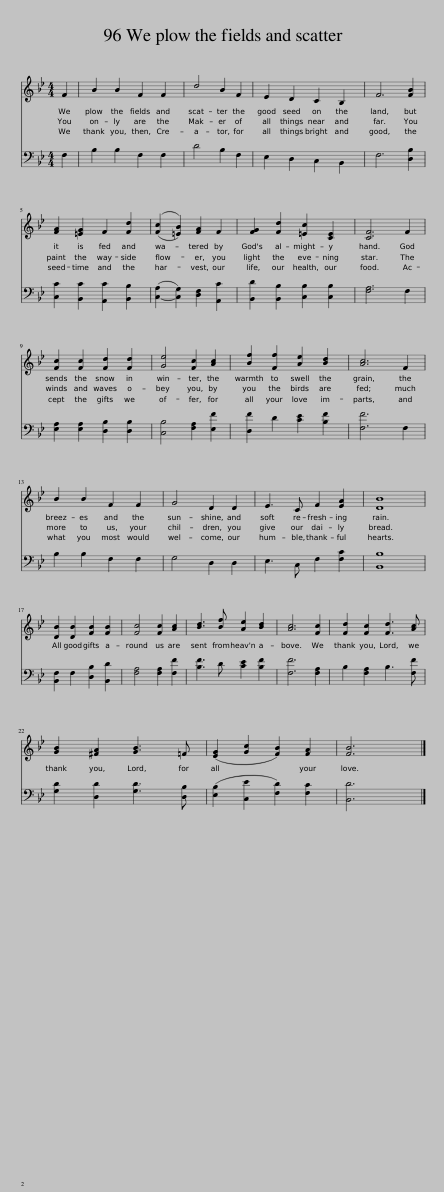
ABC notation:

X:1
%%score { 1 | 2 }
L:1/8
M:4/4
I:linebreak $
K:Bb
V:1 treble
V:2 bass
V:1
 F2 | B2 B2 F2 F2 | d4 B2 F2 | E2 D2 C2 B,2 | F6 [FB]2 |$ %5
 [FA]2 [=EG]2 F2 [Fd]2 | (([Fc]2 [=EB]2)) [FA]2 F2 | [FG]2 [Fd]2 [=Ec]2 [CE]2 | [CF]6 F2 |$ [Fc]2 [Fc]2 [Fd]2 [Fd]2 | %10
 [Ge]4 [Fc]2 [Ac]2 | [Bf]2 [Ff]2 [Ae]2 [Bd]2 | [Ac]6 F2 |$ B2 B2 F2 F2 | G4 D2 D2 | %15
 E3 C F2 [EA]2 | [DB]8 |$ [DB]2 [DB]2 [FB]2 [FB]2 | [Fc]4 [Fc]2 [Ac]2 | [Bd]3 [Bf] [Ae]2 [Bd]2 | %20
 [Ac]6 [Fc]2 | [Fd]2 [Fc]2 [Fd]3 [Ac] |$ [GB]2 [^FA]2 [GB]3 =F | ([EG]2 [Gc]2 [FB]2) [FA]2 | [FB]6 |] %25
V:2
 F,2 | B,2 B,2 F,2 F,2 | D4 B,2 F,2 | E,2 D,2 C,2 B,,2 | F,6 [D,B,]2 |$ %5
 [C,C]2 [B,,C]2 [A,,C]2 [B,,B,]2 | ([C,-A,]2 [C,G,]2) [D,F,]2 [A,,C]2 | [B,,D]2 [B,,B,]2 [C,B,]2 [C,B,]2 | [F,A,]6 F,2 |$ [E,A,]2 [E,A,]2 [D,B,]2 [D,B,]2 | %10
 [C,B,]4 [F,A,]2 [E,F]2 | [D,F]2 D2 [CE]2 [B,F]2 | [F,F]6 F,2 |$ B,2 B,2 F,2 F,2 | G,4 D,2 D,2 | %15
 E,3 C, F,2 [F,C]2 | [B,,B,]8 |$ [B,,F,]2 F,2 [D,B,]2 [B,,D]2 | [F,A,]4 [F,A,]2 [F,F]2 | [B,F]3 D [CE]2 [B,F]2 | %20
 [F,F]6 [F,A,]2 | B,2 [F,A,]2 B,3 [F,F] |$ [G,D]2 [D,D]2 [G,D]3 [D,B,] | ([E,B,]2 [C,E]2 [F,D]2) [F,C]2 | [B,,D]6 |] %25
